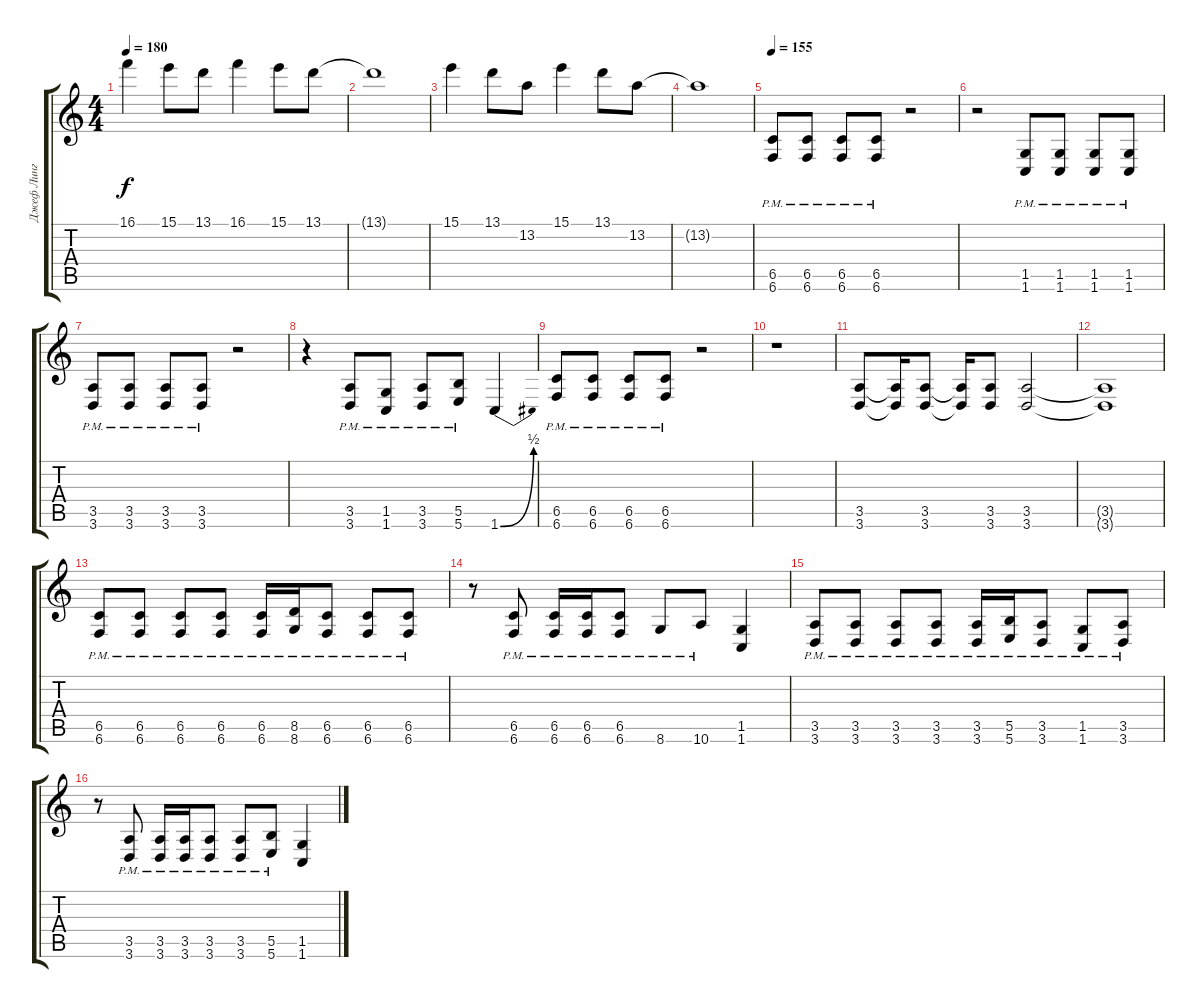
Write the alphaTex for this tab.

\track ("Джеф Линг (дабл гитар)" "Джеф Линг ") {instrument overdrivenguitar}
\staff {score tabs}
\tuning (Db4 Ab3 E3 B2 Gb2 B1) {hide}
\ts (4 4)
\tempo 180
\clef g2
\ks c
16.1.4{dy f} 15.1.8 13.1.8 16.1.4 15.1.8 13.1.8 |
13.1{t}.1 |
15.1.4 13.1.8 13.2.8 15.1.4 13.1.8 13.2.8 |
13.2{t}.1 |
\tempo 155
(6.5{pm} 6.6{pm}).8 (6.5{pm} 6.6{pm}).8 (6.5{pm} 6.6{pm}).8 (6.5{pm} 6.6{pm}).8 r.2 |
r.2 (1.5{pm} 1.6{pm}).8 (1.5{pm} 1.6{pm}).8 (1.5{pm} 1.6{pm}).8 (1.5{pm} 1.6{pm}).8 |
(3.5{pm} 3.6{pm}).8 (3.5{pm} 3.6{pm}).8 (3.5{pm} 3.6{pm}).8 (3.5{pm} 3.6{pm}).8 r.2 |
r.4 (3.5{pm} 3.6{pm}).8 (1.5{pm} 1.6{pm}).8 (3.5{pm} 3.6{pm}).8 (5.5{pm} 5.6{pm}).8 1.6{be (bend 0 0 60 2)}.4 |
(6.5{pm} 6.6{pm}).8 (6.5{pm} 6.6{pm}).8 (6.5{pm} 6.6{pm}).8 (6.5{pm} 6.6{pm}).8 r.2 |
r.1 |
(3.5 3.6).8 (3.5{t} 3.6{t}).16 (3.5 3.6).8 (3.5{t} 3.6{t}).16 (3.5 3.6).8 (3.5 3.6).2 |
(3.5{t} 3.6{t}).1 |
(6.5{pm} 6.6{pm}).8 (6.5{pm} 6.6{pm}).8 (6.5{pm} 6.6{pm}).8 (6.5{pm} 6.6{pm}).8 (6.5{pm} 6.6{pm}).16 (8.5{pm} 8.6{pm}).16 (6.5{pm} 6.6{pm}).8 (6.5{pm} 6.6{pm}).8 (6.5{pm} 6.6{pm}).8 |
r.8 (6.5{pm} 6.6{pm}).8 (6.5{pm} 6.6{pm}).16 (6.5{pm} 6.6{pm}).16 (6.5{pm} 6.6{pm}).8 8.6{pm}.8 10.6{pm}.8 (1.5 1.6).4 |
(3.5{pm} 3.6{pm}).8 (3.5{pm} 3.6{pm}).8 (3.5{pm} 3.6{pm}).8 (3.5{pm} 3.6{pm}).8 (3.5{pm} 3.6{pm}).16 (5.5{pm} 5.6{pm}).16 (3.5{pm} 3.6{pm}).8 (1.5{pm} 1.6{pm}).8 (3.5{pm} 3.6{pm}).8 |
r.8 (3.5{pm} 3.6{pm}).8 (3.5{pm} 3.6{pm}).16 (3.5{pm} 3.6{pm}).16 (3.5{pm} 3.6{pm}).8 (3.5{pm} 3.6{pm}).8 (5.5{pm} 5.6{pm}).8 (1.5 1.6).4
